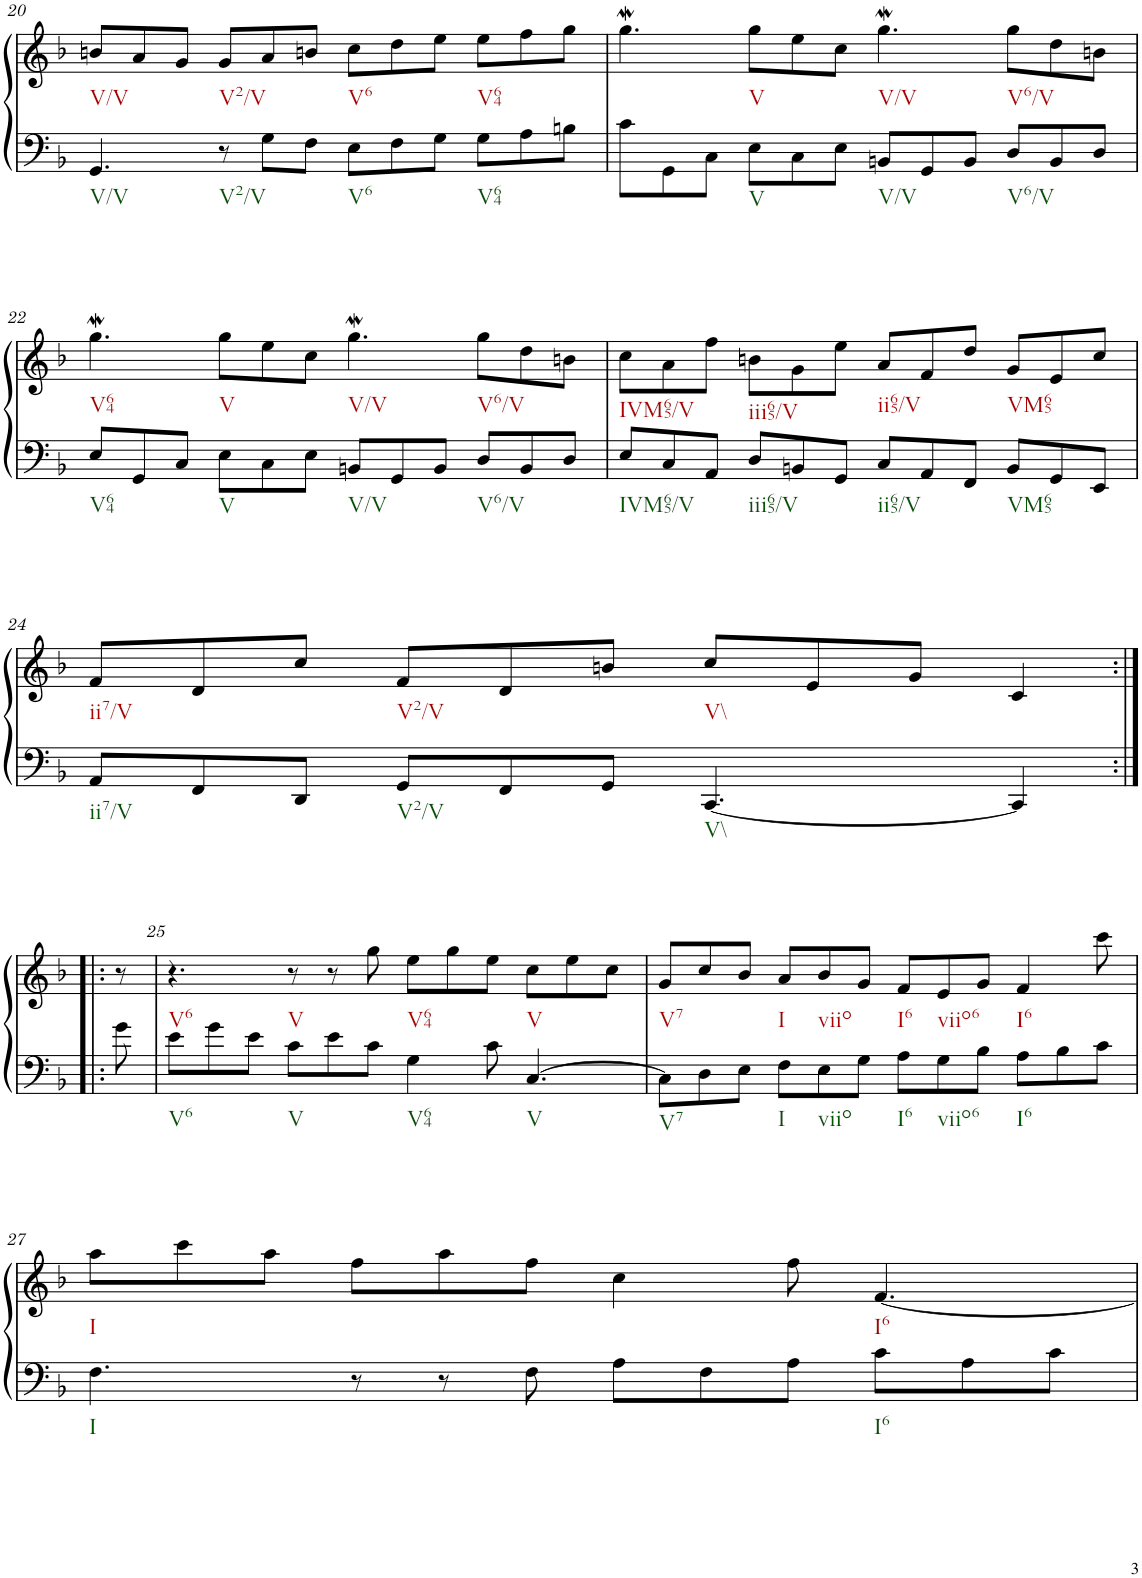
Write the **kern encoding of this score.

**kern	**kern
*part1	*part1
*staff2	*staff1
*I"Klavier linke Hand	*
!!LO:PB:g=z
*clefF4	*clefG2
*k[b-]	*k[b-]
*M12/8	*M12/8
=20	=20
4.GG/	8bn/L
.	8a/
.	8g/J
8r	8g/L
8G\L	8a/
8F\J	8bn/J
8E\L	8cc\L
8F\	8dd\
8G\J	8ee\J
8G\L	8ee\L
8A\	8ff\
8Bn\J	8gg\J
=21	=21
8c\L	4.ggW\
8GG\	.
8C\J	.
8E\L	8gg\L
8C\	8ee\
8E\J	8cc\J
8BBn/L	4.ggW\
8GG/	.
8BB/J	.
8D/L	8gg\L
8BB/	8dd\
8D/J	8bn\J
!!LO:LB:g=z
=22	=22
8E/L	4.ggW\
8GG/	.
8C/J	.
8E\L	8gg\L
8C\	8ee\
8E\J	8cc\J
8BBn/L	4.ggW\
8GG/	.
8BB/J	.
8D/L	8gg\L
8BB/	8dd\
8D/J	8bn\J
=23	=23
8E/L	8cc\L
8C/	8a\
8AA/J	8ff\J
8D/L	8bn\L
8BBn/	8g\
8GG/J	8ee\J
8C/L	8a/L
8AA/	8f/
8FF/J	8dd/J
8BB/L	8g/L
8GG/	8e/
8EE/J	8cc/J
!!LO:LB:g=z
=24	=24
8AA/L	8f/L
8FF/	8d/
8DD/J	8cc/J
8GG/L	8f/L
8FF/	8d/
8GG/J	8bn/J
[4.CC/	8cc/L
.	8e/
.	8g/J
4CC/]	4c/
!!LO:LB:g=z
=24X1:|!|:	=24X1:|!|:
8g\	8r
=25	=25
8e\L	4.r
8g\	.
8e\J	.
8c\L	8r
8e\	8r
8c\J	8gg\
4G\	8ee\L
.	8gg\
8c\	8ee\J
[4.C/	8cc\L
.	8ee\
.	8cc\J
=26	=26
8C\L]	8g/L
8D\	8cc/
8E\J	8b-/J
8F\L	8a/L
8E\	8b-/
8G\J	8g/J
8A\L	8f/L
8G\	8e/
8B-\J	8g/J
8A\L	4f/
8B-\	.
8c\J	8ccc\
!!LO:LB:g=z
=27	=27
4.F\	8aa\L
.	8ccc\
.	8aa\J
8r	8ff\L
8r	8aa\
8F\	8ff\J
8A\L	4cc\
8F\	.
8A\J	8ff\
8c\L	[4.f/
8A\	.
8c\J	.
=	=
*-	*-
